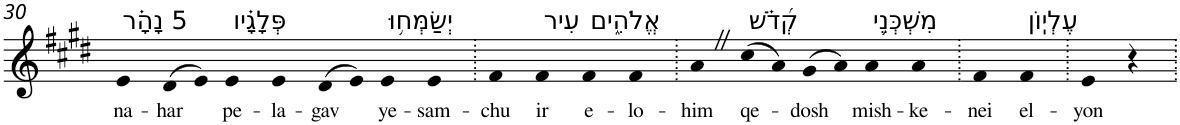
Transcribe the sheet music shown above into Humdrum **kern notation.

**kern	**text
*part1	*part1
*staff1	*staff1
*I"Piano	*
*I'Pno	*
!!LO:PB:g=z
*clefG2	*
*k[f#c#g#d#]	*
*E:	*
=30	=30
!LO:TX:a:t=5 נָהָ֗ר	!
!	!LO:LY:b
4e	na-
!	!LO:LY:b
(>8d#	-har
8e)	.
!LO:TX:a:t=פְּלָגָ֗יו	!
!	!LO:LY:b
4e	pe-
!	!LO:LY:b
4e	-la-
!	!LO:LY:b
(>8d#	-gav
8e)	.
!LO:TX:a:t=יְשַׂמְּח֥וּ	!
!	!LO:LY:b
4e	ye-
!	!LO:LY:b
4e	-sam-
=31.	=31.
!	!LO:LY:b
4f#	-chu
!LO:TX:a:t=עִיר	!
!	!LO:LY:b
4f#	ir
!LO:TX:a:t=אֱלֹהִ֑ים	!
!	!LO:LY:b
4f#	e-
!	!LO:LY:b
4f#	-lo-
=32.	=32.
!	!LO:LY:b
4aZ	-him
!LO:TX:a:t=קְ֝דֹ֗שׁ	!
!	!LO:LY:b
(>8cc#	qe-
8a)	.
!	!LO:LY:b
(>8g#	-dosh
8a)	.
!LO:TX:a:t=מִשְׁכְּנֵ֥י	!
!	!LO:LY:b
4a	mish-
!	!LO:LY:b
4a	-ke-
=33.	=33.
!	!LO:LY:b
4f#	-nei
!LO:TX:a:t=עֶלְיֽוֹן	!
!	!LO:LY:b
4f#	el-
=34.	=34.
!	!LO:LY:b
4e	-yon
4r	.
=.	=.
*-	*-
